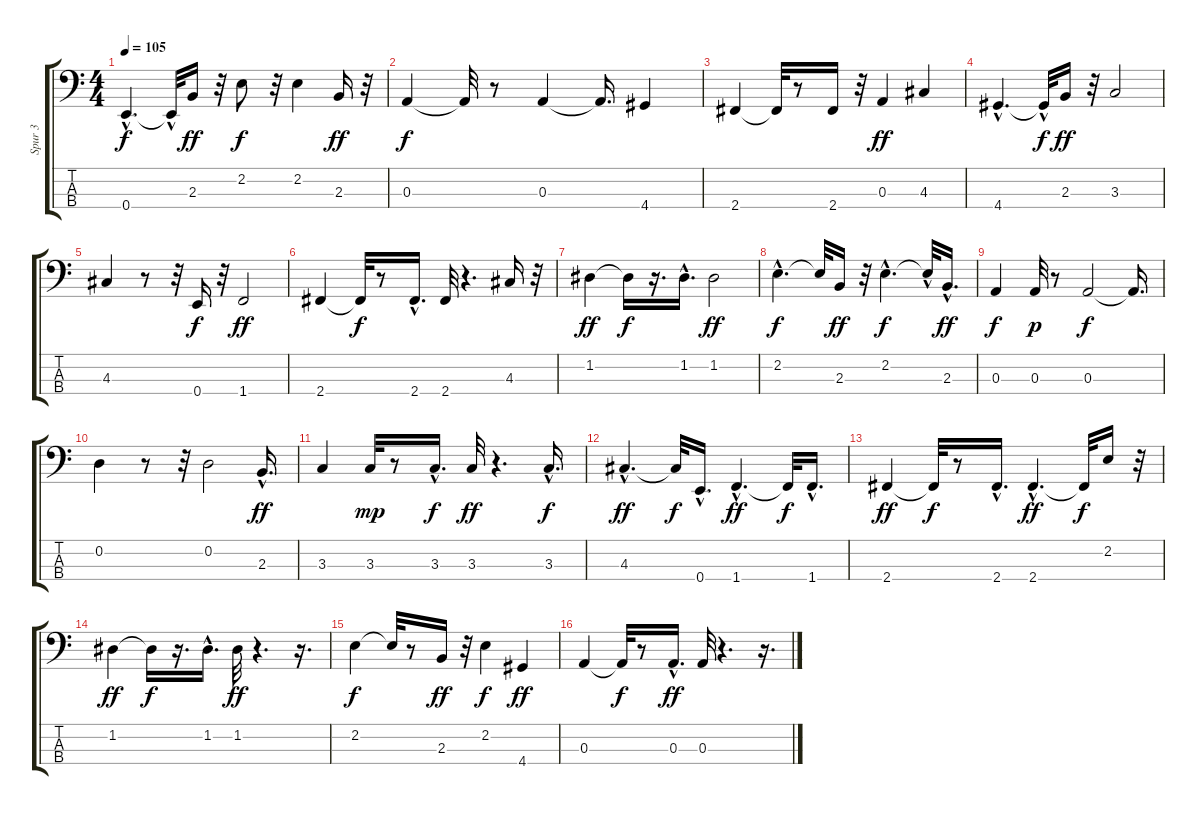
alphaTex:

\track ("Spur 3" "Spur 3") {instrument electricbassfinger}
\staff {score tabs}
\tuning (G2 D2 A1 E1) {hide}
\ts (4 4)
\tempo 105
\clef f4
\ks c
0.4{hac}.4{d dy f} 0.4{hac t}.32 2.3.16{dy ff} r.32 2.2.8{dy f} r.32 2.2.4 2.3.16{dy ff} r.32 |
0.3.4{dy f} 0.3{t}.32 r.8 0.3.4 0.3{t}.16{d} 4.4.4 |
2.4.4 2.4{t}.32 r.8 2.4.16 r.32 0.3.4{dy ff} 4.3.4 |
4.4{hac}.4{d} 4.4{hac t}.32{dy f} 2.3.16{dy ff} r.32 3.3.2 |
4.3.4 r.8 r.32 0.4.16{dy f} r.32 1.4.2{dy ff} |
2.4.4 2.4{t}.32{dy f} r.8 2.4{hac}.16{d} 2.4.32 r.4{d} 4.3.16 r.32 |
1.2.4{dy ff} 1.2{t}.16{dy f} r.16{d} 1.2{hac}.16{d} 1.2.2{dy ff} |
2.2{hac}.4{d dy f} 2.2{t}.32 2.3.16{dy ff} r.32 2.2{hac}.4{d dy f} 2.2{hac t}.32 2.3{hac}.16{d dy ff} |
0.3.4{dy f} 0.3.32{dy p} r.8 0.3.2{dy f} 0.3{t}.16{d} |
0.2.4 r.8 r.32 0.2.2 2.3{hac}.16{d dy ff} |
3.3.4 3.3.32{dy mp} r.8 3.3{hac}.16{d dy f} 3.3.32{dy ff} r.4{d} 3.3{hac}.16{d dy f} |
4.3{hac}.4{d dy ff} 4.3{t}.32{dy f} 0.4{hac}.16{d} 1.4{hac}.4{d dy ff} 1.4{t}.32{dy f} 1.4{hac}.16{d} |
2.4.4{dy ff} 2.4{t}.32{dy f} r.8 2.4{hac}.16{d} 2.4{hac}.4{d dy ff} 2.4{t}.32{dy f} 2.2.16 r.32 |
1.2.4{dy ff} 1.2{t}.16{dy f} r.16{d} 1.2{hac}.16{d} 1.2.32{dy ff} r.4{d} r.16{d} |
2.2.4{dy f} 2.2{t}.32 r.8 2.3.16{dy ff} r.32 2.2.4{dy f} 4.4.4{dy ff} |
0.3.4 0.3{t}.32{dy f} r.8 0.3{hac}.16{d dy ff} 0.3.32 r.4{d} r.16{d}
